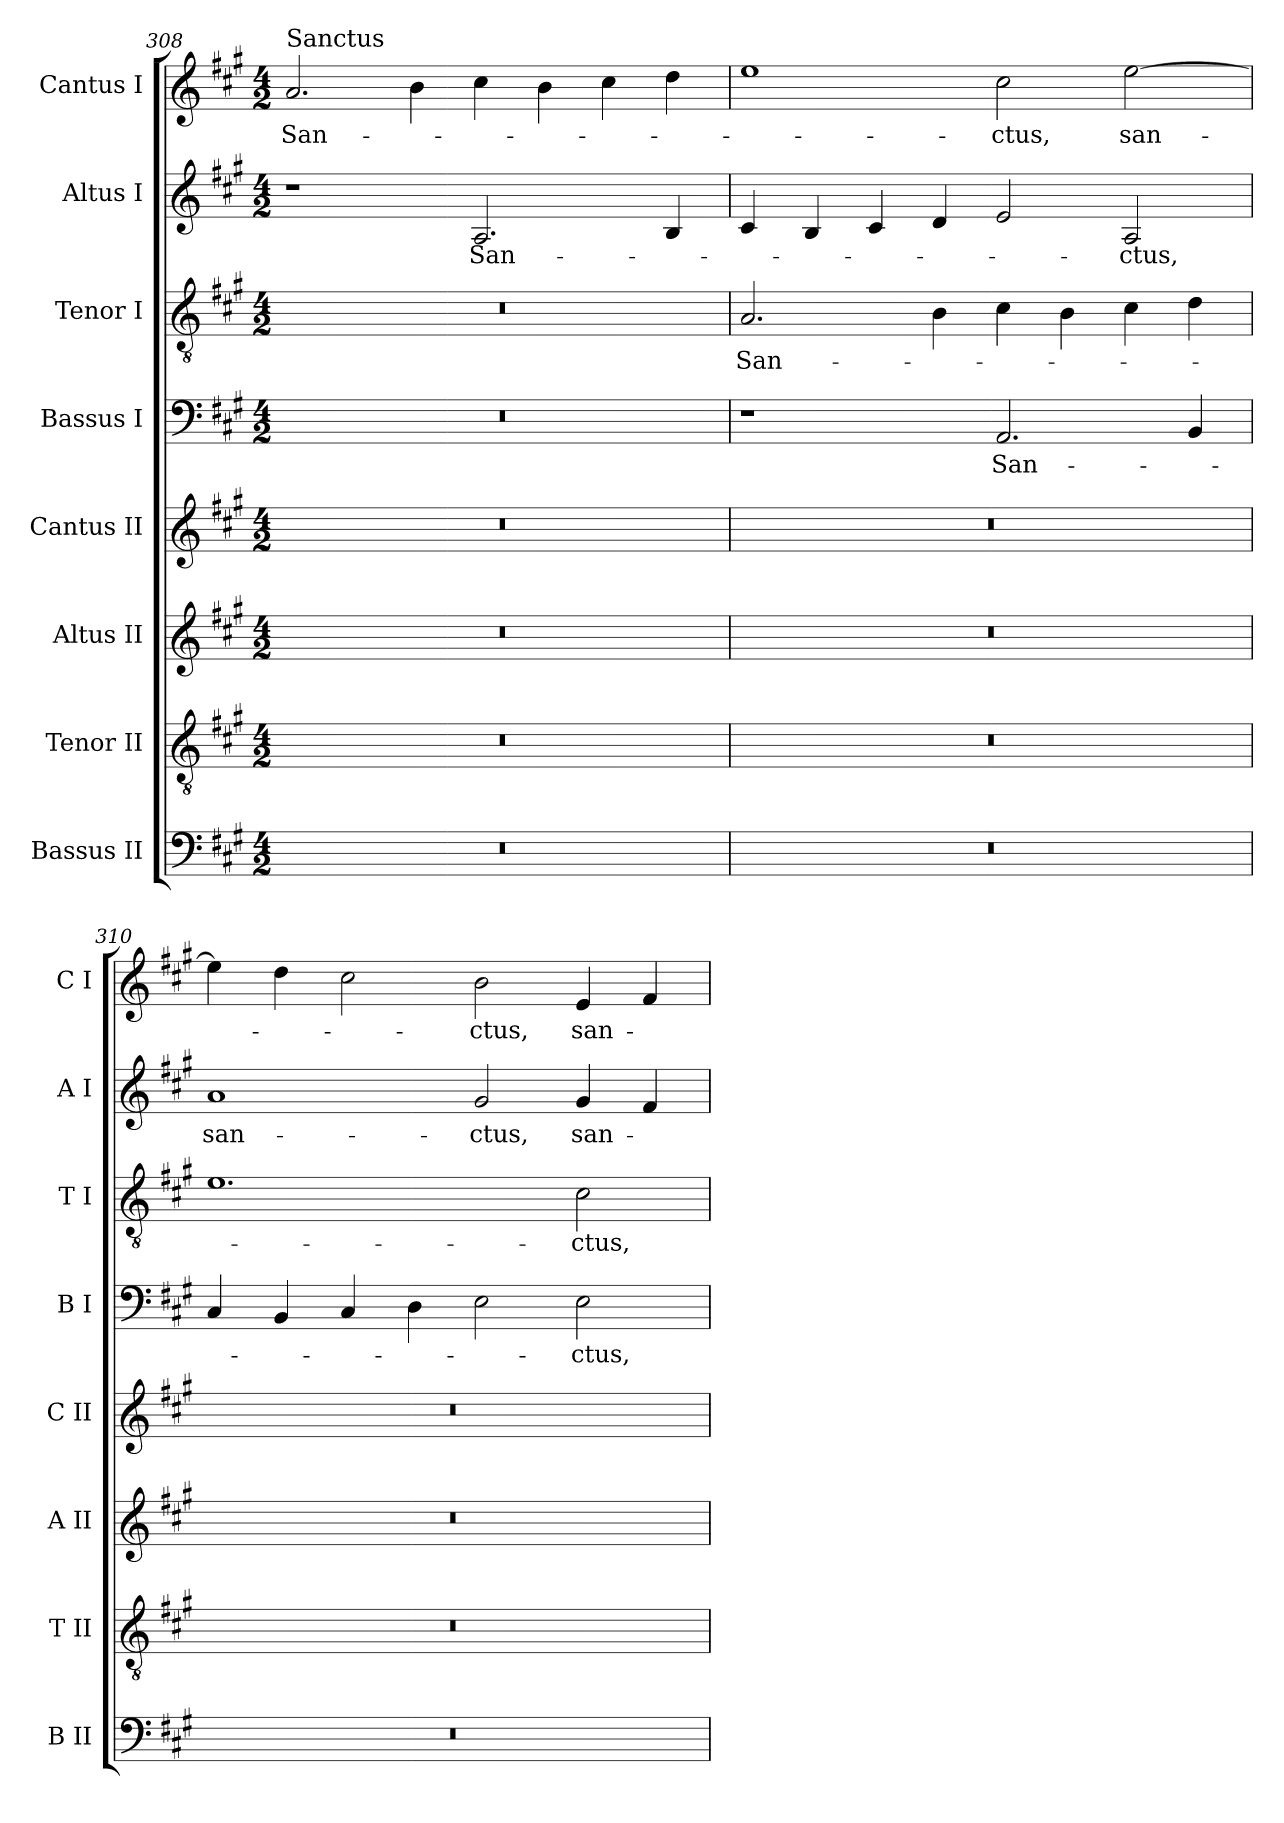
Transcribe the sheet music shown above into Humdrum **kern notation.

**kern	**kern	**kern	**kern	**kern	**text	**kern	**text	**kern	**text	**kern	**text
*part8	*part7	*part6	*part5	*part4	*part4	*part3	*part3	*part2	*part2	*part1	*part1
*staff8	*staff7	*staff6	*staff5	*staff4	*staff4	*staff3	*staff3	*staff2	*staff2	*staff1	*staff1
*I"Bassus II	*I"Tenor II	*I"Altus II	*I"Cantus II	*I"Bassus I	*	*I"Tenor I	*	*I"Altus I	*	*I"Cantus I	*
*I'B II	*I'T II	*I'A II	*I'C II	*I'B I	*	*I'T I	*	*I'A I	*	*I'C I	*
!!LO:PB:g=z
*clefF4	*clefGv2	*clefG2	*clefG2	*clefF4	*	*clefGv2	*	*clefG2	*	*clefG2	*
*k[f#c#g#]	*k[f#c#g#]	*k[f#c#g#]	*k[f#c#g#]	*k[f#c#g#]	*	*k[f#c#g#]	*	*k[f#c#g#]	*	*k[f#c#g#]	*
*A:	*A:	*A:	*A:	*A:	*	*A:	*	*A:	*	*A:	*
*M4/2	*M4/2	*M4/2	*M4/2	*M4/2	*	*M4/2	*	*M4/2	*	*M4/2	*
=308X5	=308X5	=308X5	=308X5	=308X5	=308X5	=308X5	=308X5	=308X5	=308X5	=308X5	=308X5
!	!	!	!	!	!	!	!	!	!	!LO:TX:a:t=Sanctus	!
0r	0r	0r	0r	0r	.	0r	.	1r	.	2.a/	San-
.	.	.	.	.	.	.	.	.	.	4b\	.
.	.	.	.	.	.	.	.	2.A/	San-	4cc#\	.
.	.	.	.	.	.	.	.	.	.	4b\	.
.	.	.	.	.	.	.	.	.	.	4cc#\	.
.	.	.	.	.	.	.	.	4B/	.	4dd\	.
=309	=309	=309	=309	=309	=309	=309	=309	=309	=309	=309	=309
0r	0r	0r	0r	1r	.	2.A/	San-	4c#/	.	1ee	.
.	.	.	.	.	.	.	.	4B/	.	.	.
.	.	.	.	.	.	.	.	4c#/	.	.	.
.	.	.	.	.	.	4B\	.	4d/	.	.	.
.	.	.	.	2.AA/	San-	4c#\	.	2e/	.	2cc#\	-ctus,
.	.	.	.	.	.	4B\	.	.	.	.	.
.	.	.	.	.	.	4c#\	.	2A/	-ctus,	[2ee\	san-
.	.	.	.	4BB/	.	4d\	.	.	.	.	.
=310	=310	=310	=310	=310	=310	=310	=310	=310	=310	=310	=310
0r	0r	0r	0r	4C#/	.	1.e	.	1a	san-	4ee\]	.
.	.	.	.	4BB/	.	.	.	.	.	4dd\	.
.	.	.	.	4C#/	.	.	.	.	.	2cc#\	.
.	.	.	.	4D\	.	.	.	.	.	.	.
.	.	.	.	2E\	.	.	.	2g#/	-ctus,	2b\	-ctus,
.	.	.	.	2E\	-ctus,	2c#\	-ctus,	4g#/	san-	4e/	san-
.	.	.	.	.	.	.	.	4f#/	.	4f#/	.
=	=	=	=	=	=	=	=	=	=	=	=
*-	*-	*-	*-	*-	*-	*-	*-	*-	*-	*-	*-
